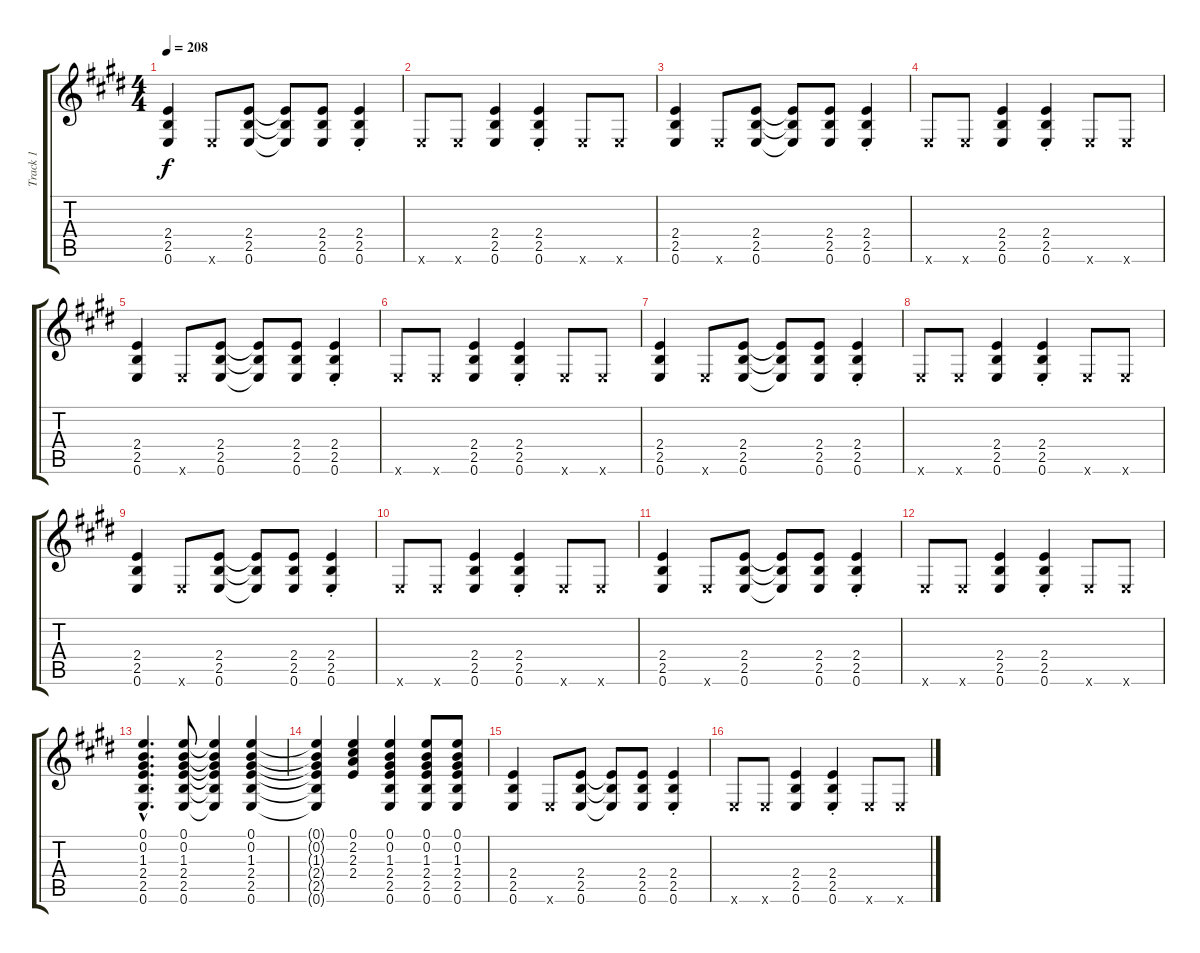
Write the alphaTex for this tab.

\track ("Track 1" "Track 1") {instrument distortionguitar}
\staff {score tabs}
\tuning (E4 B3 G3 D3 A2 E2) {hide}
\ts (4 4)
\tempo 208
\clef g2
\ks e
(2.4 2.5 0.6).4{dy f} 0.6{x}.8 (2.4 2.5 0.6).8 (2.4{t} 2.5{t} 0.6{t}).8 (2.4 2.5 0.6).8 (2.4{st} 2.5 0.6).4 |
0.6{x}.8 0.6{x}.8 (2.4 2.5 0.6).4 (2.4{st} 2.5 0.6).4 0.6{x}.8 0.6{x}.8 |
(2.4 2.5 0.6).4 0.6{x}.8 (2.4 2.5 0.6).8 (2.4{t} 2.5{t} 0.6{t}).8 (2.4 2.5 0.6).8 (2.4{st} 2.5 0.6).4 |
0.6{x}.8 0.6{x}.8 (2.4 2.5 0.6).4 (2.4{st} 2.5 0.6).4 0.6{x}.8 0.6{x}.8 |
(2.4 2.5 0.6).4 0.6{x}.8 (2.4 2.5 0.6).8 (2.4{t} 2.5{t} 0.6{t}).8 (2.4 2.5 0.6).8 (2.4{st} 2.5 0.6).4 |
0.6{x}.8 0.6{x}.8 (2.4 2.5 0.6).4 (2.4{st} 2.5 0.6).4 0.6{x}.8 0.6{x}.8 |
(2.4 2.5 0.6).4 0.6{x}.8 (2.4 2.5 0.6).8 (2.4{t} 2.5{t} 0.6{t}).8 (2.4 2.5 0.6).8 (2.4{st} 2.5 0.6).4 |
0.6{x}.8 0.6{x}.8 (2.4 2.5 0.6).4 (2.4{st} 2.5 0.6).4 0.6{x}.8 0.6{x}.8 |
(2.4 2.5 0.6).4 0.6{x}.8 (2.4 2.5 0.6).8 (2.4{t} 2.5{t} 0.6{t}).8 (2.4 2.5 0.6).8 (2.4{st} 2.5 0.6).4 |
0.6{x}.8 0.6{x}.8 (2.4 2.5 0.6).4 (2.4{st} 2.5 0.6).4 0.6{x}.8 0.6{x}.8 |
(2.4 2.5 0.6).4 0.6{x}.8 (2.4 2.5 0.6).8 (2.4{t} 2.5{t} 0.6{t}).8 (2.4 2.5 0.6).8 (2.4{st} 2.5 0.6).4 |
0.6{x}.8 0.6{x}.8 (2.4 2.5 0.6).4 (2.4{st} 2.5 0.6).4 0.6{x}.8 0.6{x}.8 |
(0.1{hac} 0.2{hac} 1.3{hac} 2.4{hac} 2.5{hac} 0.6{hac}).4{d} (0.1 0.2 1.3 2.4 2.5 0.6).8 (0.1{t} 0.2{t} 1.3{t} 2.4{t} 2.5{t} 0.6{t}).4 (0.1 0.2 1.3 2.4 2.5 0.6).4 |
(0.1{t} 0.2{t} 1.3{t} 2.4{t} 2.5{t} 0.6{t}).4 (0.1 2.2 2.3 2.4).4 (0.1 0.2 1.3 2.4 2.5 0.6).4 (0.1 0.2 1.3 2.4 2.5 0.6).8 (0.1 0.2 1.3 2.4 2.5 0.6).8 |
(2.4 2.5 0.6).4 0.6{x}.8 (2.4 2.5 0.6).8 (2.4{t} 2.5{t} 0.6{t}).8 (2.4 2.5 0.6).8 (2.4{st} 2.5 0.6).4 |
0.6{x}.8 0.6{x}.8 (2.4 2.5 0.6).4 (2.4{st} 2.5 0.6).4 0.6{x}.8 0.6{x}.8
